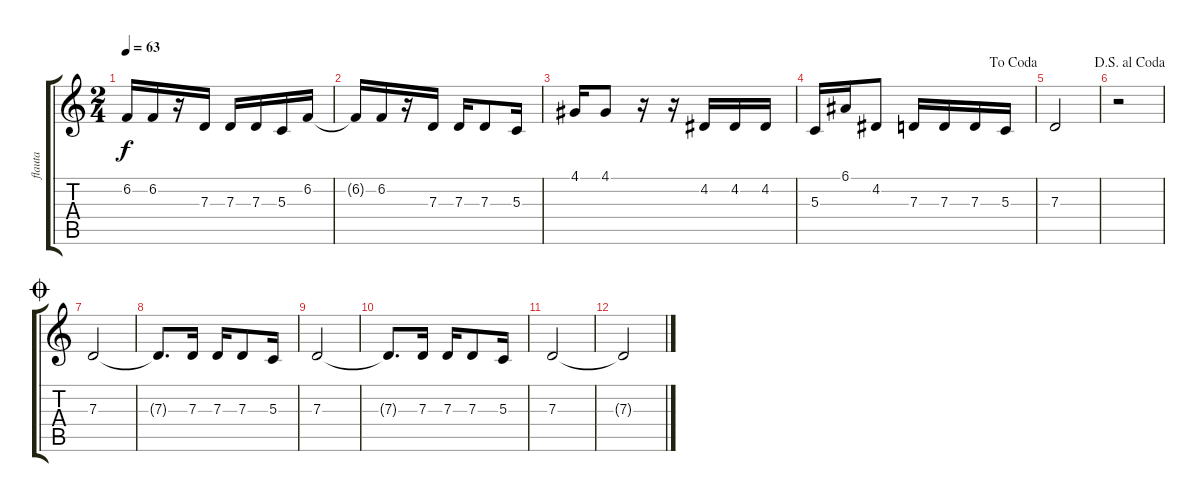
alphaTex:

\track ("flauta" "flauta") {instrument flute}
\staff {score tabs}
\tuning (E4 B3 G3 D3 A2 E2) {hide}
\ts (2 4)
\tempo 63
\clef g2
\ks c
6.2{t}.16{dy f} 6.2.16 r.16 7.3.16 7.3.16 7.3.16 5.3.16 6.2.16 |
6.2{t}.16 6.2.16 r.16 7.3.16 7.3.16 7.3.8 5.3.16 |
4.1.16 4.1.8 r.16 r.16 4.2.16 4.2.16 4.2.16 |
\jump dacoda
5.3.16 6.1.16 4.2.8 7.3.16 7.3.16 7.3.16 5.3.16 |
7.3.2 |
\jump dalsegnoalcoda
r.2 |
\jump coda
7.3.2 |
7.3{t}.8{d} 7.3.16 7.3.16 7.3.8 5.3.16 |
7.3.2 |
7.3{t}.8{d volume 5} 7.3.16 7.3.16 7.3.8 5.3.16 |
7.3.2 |
7.3{t}.2
